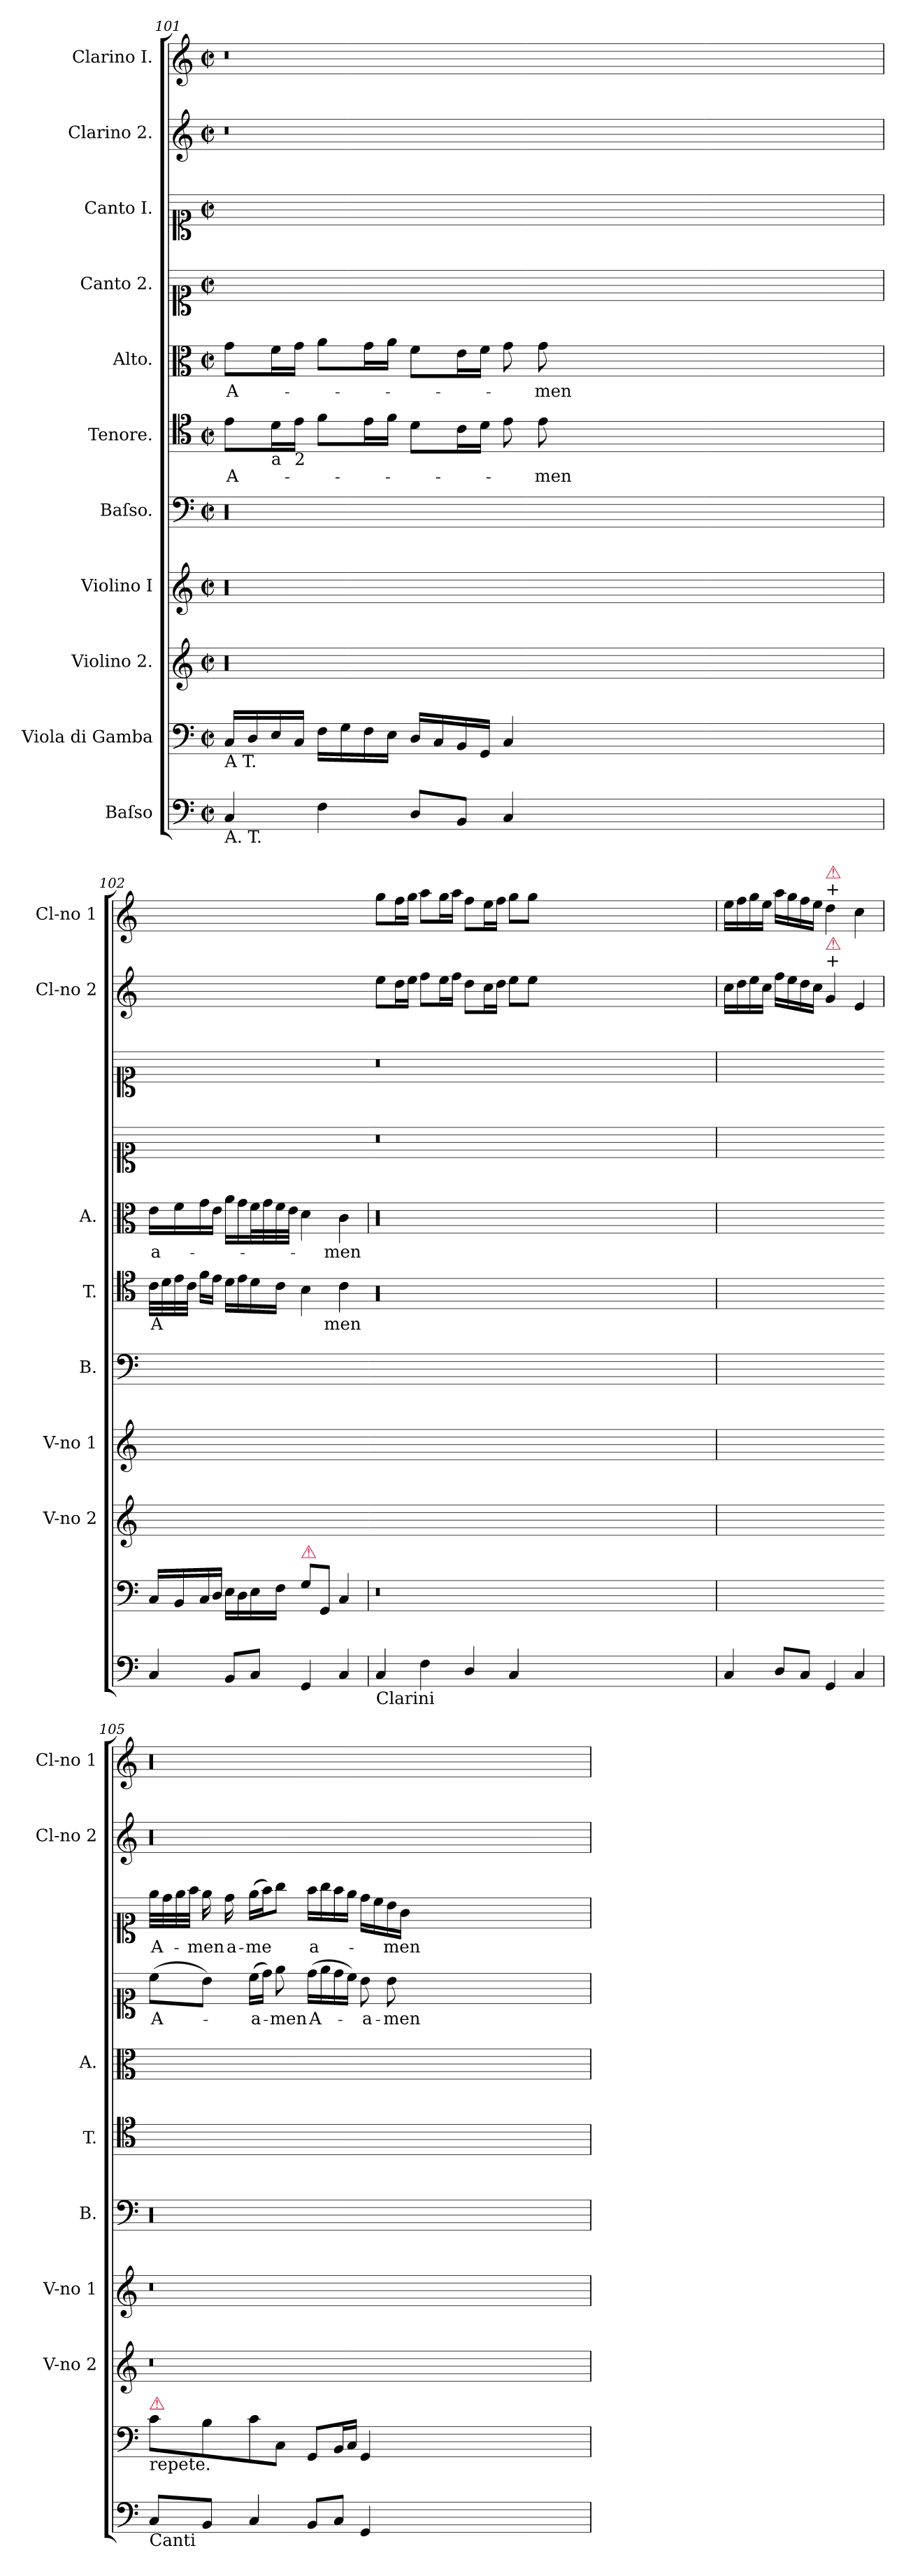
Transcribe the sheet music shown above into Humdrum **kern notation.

**kern	**kern	**kern	**kern	**kern	**kern	**text	**kern	**text	**kern	**text	**kern	**text	**kern	**kern
*part11	*part10	*part9	*part8	*part7	*part6	*part6	*part5	*part5	*part4	*part4	*part3	*part3	*part2	*part1
*staff11	*staff10	*staff9	*staff8	*staff7	*staff6	*staff6	*staff5	*staff5	*staff4	*staff4	*staff3	*staff3	*staff2	*staff1
*I"Baſso	*I"Viola di Gamba	*I"Violino 2.	*I"Violino I	*I"Baſso.	*I"Tenore.	*	*I"Alto.	*	*I"Canto 2.	*	*I"Canto I.	*	*I"Clarino 2.	*I"Clarino I.
*	*	*I'V-no 2	*I'V-no 1	*I'B.	*I'T.	*	*I'A.	*	*	*	*	*	*I'Cl-no 2	*I'Cl-no 1
*clefF4	*clefF4	*clefG2	*clefG2	*clefF4	*clefC4	*	*clefC3	*	*clefC1	*	*clefC1	*	*clefG2	*clefG2
*k[]	*k[]	*k[]	*k[]	*k[]	*k[]	*	*k[]	*	*k[]	*	*k[]	*	*k[]	*k[]
*C:	*C:	*C:	*C:	*C:	*C:	*	*C:	*	*C:	*	*C:	*	*C:	*C:
*M2/2	*M2/2	*M2/2	*M2/2	*M2/2	*M2/2	*	*M2/2	*	*M2/2	*	*M2/2	*	*M2/2	*M2/2
*met(c|)	*met(c|)	*met(c|)	*met(c|)	*met(c|)	*met(c|)	*	*met(c|)	*	*met(c|)	*	*met(c|)	*	*met(c|)	*met(c|)
=101	=101	=101	=101	=101	=101	=101	=101	=101	=101	=101	=101	=101	=101	=101
!	!LO:TX:b:t=A T.	!	!	!	!	!	!	!	!	!	!	!	!	!
!LO:TX:b:t=A. T.	!	!	!	!	!	!	!	!	!	!	!	!	!	!
4C/	16C/LL	00r	00r	00r	8e\L	A-	8g\L	A-	00ryy	.	00ryy	.	0r	0r
.	16D/	.	.	.	.	.	.	.	.	.	.	.	.	.
!	!	!	!	!	!LO:TX:b:t=a	!	!	!	!	!	!	!	!	!
.	16E/	.	.	.	16d\L	.	16f\L	.	.	.	.	.	.	.
!	!	!	!	!	!LO:TX:b:t=2	!	!	!	!	!	!	!	!	!
.	16C/JJ	.	.	.	16e\JJ	.	16g\JJ	.	.	.	.	.	.	.
4F\	16F\LL	.	.	.	8f\L	.	8a\L	.	.	.	.	.	.	.
.	16G\	.	.	.	.	.	.	.	.	.	.	.	.	.
.	16F\	.	.	.	16e\L	.	16g\L	.	.	.	.	.	.	.
.	16E\JJ	.	.	.	16f\JJ	.	16a\JJ	.	.	.	.	.	.	.
8D/L	16D/LL	.	.	.	8d\L	.	8f\L	.	.	.	.	.	.	.
.	16C/	.	.	.	.	.	.	.	.	.	.	.	.	.
8BB/J	16BB/	.	.	.	16c\L	.	16e\L	.	.	.	.	.	.	.
.	16GG/JJ	.	.	.	16d\JJ	.	16f\JJ	.	.	.	.	.	.	.
4C/	4C/	.	.	.	8e\	.	8g\	.	.	.	.	.	.	.
.	.	.	.	.	8e\	men	8g\	men	.	.	.	.	.	.
0.ryy	0.ryy	.	.	.	0.ryy	.	0.ryy	.	.	.	.	.	.	.
.	.	.	.	.	.	.	.	.	.	.	.	.	0ryy	0ryy
=102	=102	=102	=102	=102	=102	=102	=102	=102	=102	=102	=102	=102	=102	=102
!	!	!	!	!	!	!LO:LY:i	!	!	!	!	!	!	!	!
4C/	16C/LL	1ryy	1ryy	1ryy	32c\LLL	A	16e\LL	a-	1ryy	.	1ryy	.	1ryy	1ryy
.	.	.	.	.	32d\	.	.	.	.	.	.	.	.	.
.	16BB/	.	.	.	32e\	.	16f\	.	.	.	.	.	.	.
.	.	.	.	.	32c\JJJ	.	.	.	.	.	.	.	.	.
.	16C/	.	.	.	16f\LL	.	16g\	.	.	.	.	.	.	.
.	16D/JJ	.	.	.	16e\JJ	.	16e\JJ	.	.	.	.	.	.	.
8BB/L	16E\LL	.	.	.	16d\LL	.	16a\LL	.	.	.	.	.	.	.
.	16D\	.	.	.	16e\	.	16g\	.	.	.	.	.	.	.
8C/J	16E\	.	.	.	16d\	.	32f\L	.	.	.	.	.	.	.
.	.	.	.	.	.	.	32g\	.	.	.	.	.	.	.
.	16F\JJ	.	.	.	16c\JJ	.	32f\	.	.	.	.	.	.	.
.	.	.	.	.	.	.	32e\JJJ	.	.	.	.	.	.	.
!	!LO:TX:a:color=crimson:t=⚠	!	!	!	!	!	!	!	!	!	!	!	!	!
4GG/	8G\L	.	.	.	4B\	.	4d\	.	.	.	.	.	.	.
.	8GG/J	.	.	.	.	.	.	.	.	.	.	.	.	.
!	!	!	!	!	!	!LO:LY:i	!	!	!	!	!	!	!	!
4C/	4C/	.	.	.	4c\	-men	4c\	-men	.	.	.	.	.	.
=103	=103	=103	=103	=103	=103-	=103	=103	=103	=103	=103	=103	=103	=103	=103
!LO:TX:b:t=Clarini	!	!	!	!	!	!	!	!	!	!	!	!	!	!
4C/	0r	00ryy	00ryy	00ryy	00r	.	00r	.	0r	.	0r	.	8ee\L	8gg\L
.	.	.	.	.	.	.	.	.	.	.	.	.	16dd\L	16ff\L
.	.	.	.	.	.	.	.	.	.	.	.	.	16ee\JJ	16gg\JJ
4F\	.	.	.	.	.	.	.	.	.	.	.	.	8ff\L	8aa\L
.	.	.	.	.	.	.	.	.	.	.	.	.	16ee\L	16gg\L
.	.	.	.	.	.	.	.	.	.	.	.	.	16ff\JJ	16aa\JJ
4D/	.	.	.	.	.	.	.	.	.	.	.	.	8dd\L	8ff\L
.	.	.	.	.	.	.	.	.	.	.	.	.	16cc\L	16ee\L
.	.	.	.	.	.	.	.	.	.	.	.	.	16dd\JJ	16ff\JJ
4C/	.	.	.	.	.	.	.	.	.	.	.	.	8ee\L	8gg\L
.	.	.	.	.	.	.	.	.	.	.	.	.	8ee\J	8gg\J
0.ryy	.	.	.	.	.	.	.	.	.	.	.	.	0.ryy	0.ryy
.	0ryy	.	.	.	.	.	.	.	0ryy	.	0ryy	.	.	.
=104	=104	=104	=104	=104	=104	=104	=104	=104	=104	=104	=104	=104	=104	=104
4C/	1ryy	1ryy	1ryy	1ryy	1ryy	.	1ryy	.	1ryy	.	1ryy	.	16cc\LL	16ee\LL
.	.	.	.	.	.	.	.	.	.	.	.	.	16dd\	16ff\
.	.	.	.	.	.	.	.	.	.	.	.	.	16ee\	16gg\
.	.	.	.	.	.	.	.	.	.	.	.	.	16cc\JJ	16ee\JJ
8D/L	.	.	.	.	.	.	.	.	.	.	.	.	16ff\LL	16aa\LL
.	.	.	.	.	.	.	.	.	.	.	.	.	16ee\	16gg\
8C/J	.	.	.	.	.	.	.	.	.	.	.	.	16dd\	16ff\
.	.	.	.	.	.	.	.	.	.	.	.	.	16cc\JJ	16ee\JJ
!	!	!	!	!	!	!	!	!	!	!	!	!	!	!LO:TX:a:t=+
!	!	!	!	!	!	!	!	!	!	!	!	!	!	!LO:TX:a:color=crimson:t=⚠
!	!	!	!	!	!	!	!	!	!	!	!	!	!LO:TX:a:t=+	!
!	!	!	!	!	!	!	!	!	!	!	!	!	!LO:TX:a:color=crimson:t=⚠	!
4GG/	.	.	.	.	.	.	.	.	.	.	.	.	4g/	4dd\
4C/	.	.	.	.	.	.	.	.	.	.	.	.	4e/	4cc\
=105	=105	=105	=105	=105	=105	=105	=105	=105	=105-	=105	=105-	=105	=105	=105
!	!LO:TX:a:color=crimson:t=⚠	!	!	!	!	!	!	!	!	!	!	!	!	!
!	!LO:TX:b:t=repete.	!	!	!	!	!	!	!	!	!	!	!	!	!
!LO:TX:b:t=Canti	!	!	!	!	!	!	!	!	!	!	!	!	!	!
8C/L	8c\L	0r	0r	00r	00ryy	.	00ryy	.	(>8cc\L	A-	32ee\LLL	A-	00r	00r
.	.	.	.	.	.	.	.	.	.	.	32dd\	.	.	.
.	.	.	.	.	.	.	.	.	.	.	32ee\	.	.	.
.	.	.	.	.	.	.	.	.	.	.	32ff\JJJ	.	.	.
8BB/J	8B\	.	.	.	.	.	.	.	8b\J)	.	16ee\	-men	.	.
.	.	.	.	.	.	.	.	.	.	.	16dd\	a-	.	.
4C/	8c\	.	.	.	.	.	.	.	(>16cc\LL	-a-	(>16ee\LL	-me	.	.
.	.	.	.	.	.	.	.	.	16dd\JJ)	.	16ff\J)	.	.	.
.	8C/J	.	.	.	.	.	.	.	8ee\	-men	8gg\J	.	.	.
!	!	!	!	!	!	!	!	!	!	!LO:LY:i	!	!	!	!
8BB/L	8GG/L	.	.	.	.	.	.	.	(>16dd\LL	A-	16ff\LL	a-	.	.
.	.	.	.	.	.	.	.	.	16ee\	.	16gg\	.	.	.
8C/J	16BB/L	.	.	.	.	.	.	.	16dd\	.	16ff\	.	.	.
.	16C/JJ	.	.	.	.	.	.	.	16cc\JJ)	.	16ee\JJ	.	.	.
!	!	!	!	!	!	!	!	!	!	!LO:LY:i	!	!	!	!
4GG/	4GG/	.	.	.	.	.	.	.	8b\	-a-	16dd\LL	.	.	.
.	.	.	.	.	.	.	.	.	.	.	16cc\	.	.	.
!	!	!	!	!	!	!	!	!	!	!LO:LY:i	!	!	!	!
.	.	.	.	.	.	.	.	.	8b\	-men	16b\	-men	.	.
.	.	.	.	.	.	.	.	.	.	.	16g\JJ	.	.	.
0.ryy	0.ryy	.	.	.	.	.	.	.	0.ryy	.	0.ryy	.	.	.
.	.	0ryy	0ryy	.	.	.	.	.	.	.	.	.	.	.
=	=	=	=	=	=	=	=	=	=	=	=	=	=	=
*-	*-	*-	*-	*-	*-	*-	*-	*-	*-	*-	*-	*-	*-	*-
